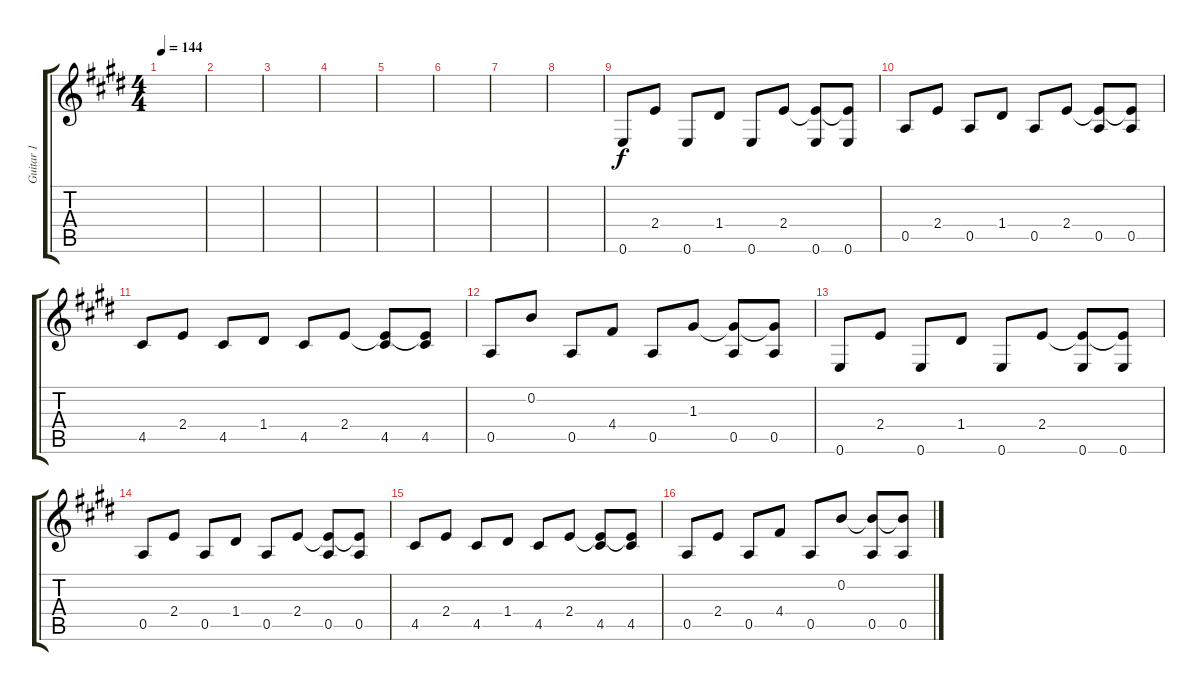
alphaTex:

\track ("Guitar 1" "Guitar 1") {instrument electricguitarclean}
\staff {score tabs}
\tuning (E4 B3 G3 D3 A2 E2) {hide}
\ts (4 4)
\tempo 144
\clef g2
\ks e
|
|
|
|
|
|
|
|
0.6.8 2.4.8 0.6.8 1.4.8 0.6.8 2.4.8 (2.4{t} 0.6).8 (2.4{t} 0.6).8 |
0.5.8 2.4.8 0.5.8 1.4.8 0.5.8 2.4.8 (2.4{t} 0.5).8 (2.4{t} 0.5).8 |
4.5.8 2.4.8 4.5.8 1.4.8 4.5.8 2.4.8 (2.4{t} 4.5).8 (2.4{t} 4.5).8 |
0.5.8 0.2.8 0.5.8 4.4.8 0.5.8 1.3.8 (1.3{t} 0.5).8 (1.3{t} 0.5).8 |
0.6.8 2.4.8 0.6.8 1.4.8 0.6.8 2.4.8 (2.4{t} 0.6).8 (2.4{t} 0.6).8 |
0.5.8 2.4.8 0.5.8 1.4.8 0.5.8 2.4.8 (2.4{t} 0.5).8 (2.4{t} 0.5).8 |
4.5.8 2.4.8 4.5.8 1.4.8 4.5.8 2.4.8 (2.4{t} 4.5).8 (2.4{t} 4.5).8 |
0.5.8 2.4.8 0.5.8 4.4.8 0.5.8 0.2.8 (0.2{t} 0.5).8 (0.2{t} 0.5).8
